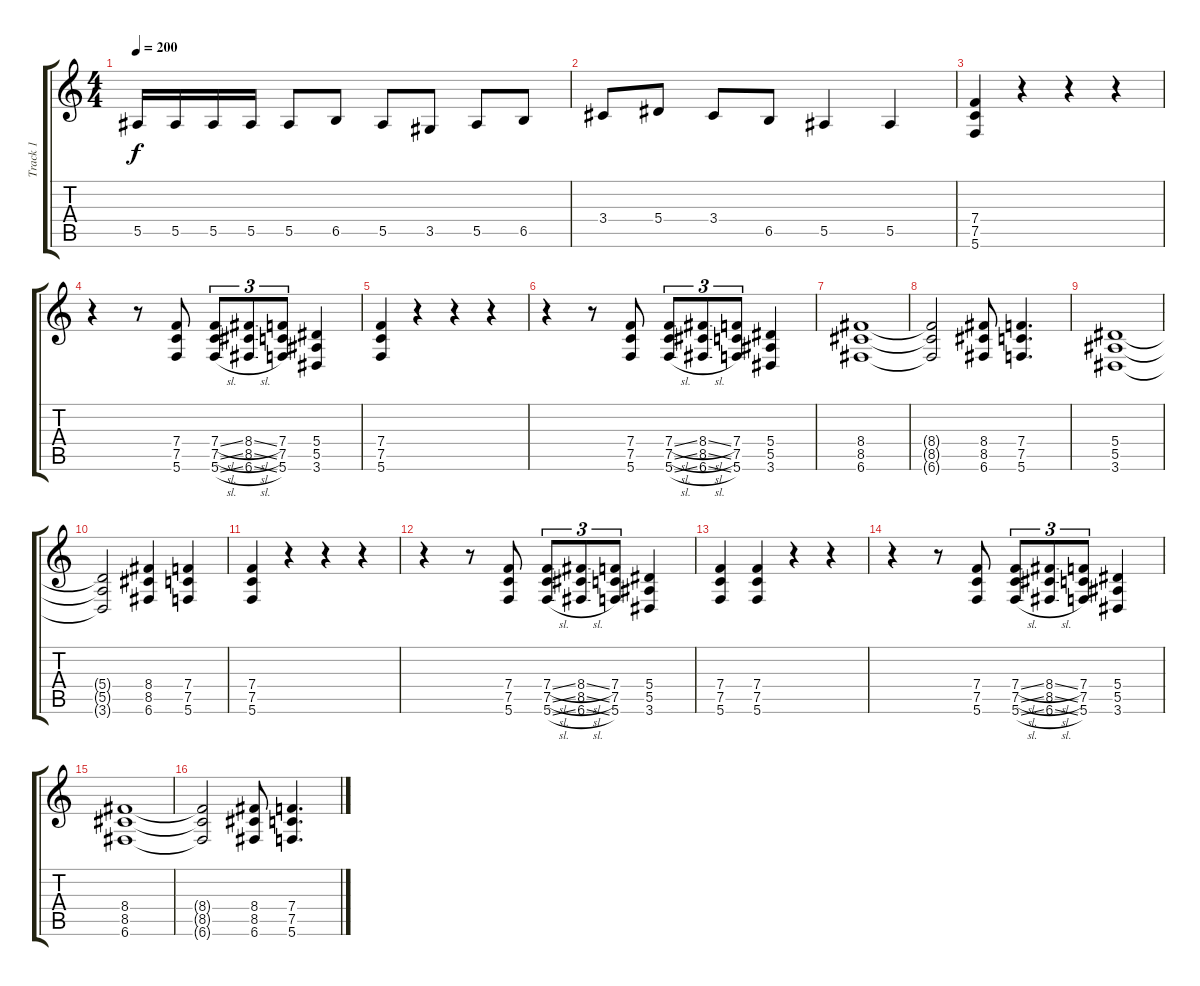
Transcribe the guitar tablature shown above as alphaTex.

\track ("Track 1" "Track 1") {instrument distortionguitar}
\staff {score tabs}
\tuning (C4 G3 Eb3 Bb2 F2 C2) {hide}
\ts (4 4)
\tempo 200
\clef g2
\ks c
5.5.16{dy f} 5.5.16 5.5.16 5.5.16 5.5.8 6.5.8 5.5.8 3.5.8 5.5.8 6.5.8 |
3.4.8 5.4.8 3.4.8 6.5.8 5.5.4 5.5.4 |
(7.4 7.5 5.6).4 r.4 r.4 r.4 |
r.4 r.8 (7.4 7.5 5.6).8 (7.4{sl} 7.5{sl} 5.6{sl}).8{tu (3 2)} (8.4{sl} 8.5{sl} 6.6{sl}).8{tu (3 2)} (7.4 7.5 5.6).8{tu (3 2)} (5.4 5.5 3.6).4 |
(7.4 7.5 5.6).4 r.4 r.4 r.4 |
r.4 r.8 (7.4 7.5 5.6).8 (7.4{sl} 7.5{sl} 5.6{sl}).8{tu (3 2)} (8.4{sl} 8.5{sl} 6.6{sl}).8{tu (3 2)} (7.4 7.5 5.6).8{tu (3 2)} (5.4 5.5 3.6).4 |
(8.4 8.5 6.6).1 |
(8.4{t} 8.5{t} 6.6{t}).2 (8.4 8.5 6.6).8 (7.4 7.5 5.6).4{d} |
(5.4 5.5 3.6).1 |
(5.4{t} 5.5{t} 3.6{t}).2 (8.4 8.5 6.6).4 (7.4 7.5 5.6).4 |
(7.4 7.5 5.6).4 r.4 r.4 r.4 |
r.4 r.8 (7.4 7.5 5.6).8 (7.4{sl} 7.5{sl} 5.6{sl}).8{tu (3 2)} (8.4{sl} 8.5{sl} 6.6{sl}).8{tu (3 2)} (7.4 7.5 5.6).8{tu (3 2)} (5.4 5.5 3.6).4 |
(7.4 7.5 5.6).4 (7.4 7.5 5.6).4 r.4 r.4 |
r.4 r.8 (7.4 7.5 5.6).8 (7.4{sl} 7.5{sl} 5.6{sl}).8{tu (3 2)} (8.4{sl} 8.5{sl} 6.6{sl}).8{tu (3 2)} (7.4 7.5 5.6).8{tu (3 2)} (5.4 5.5 3.6).4 |
(8.4 8.5 6.6).1 |
(8.4{t} 8.5{t} 6.6{t}).2 (8.4 8.5 6.6).8 (7.4 7.5 5.6).4{d}
